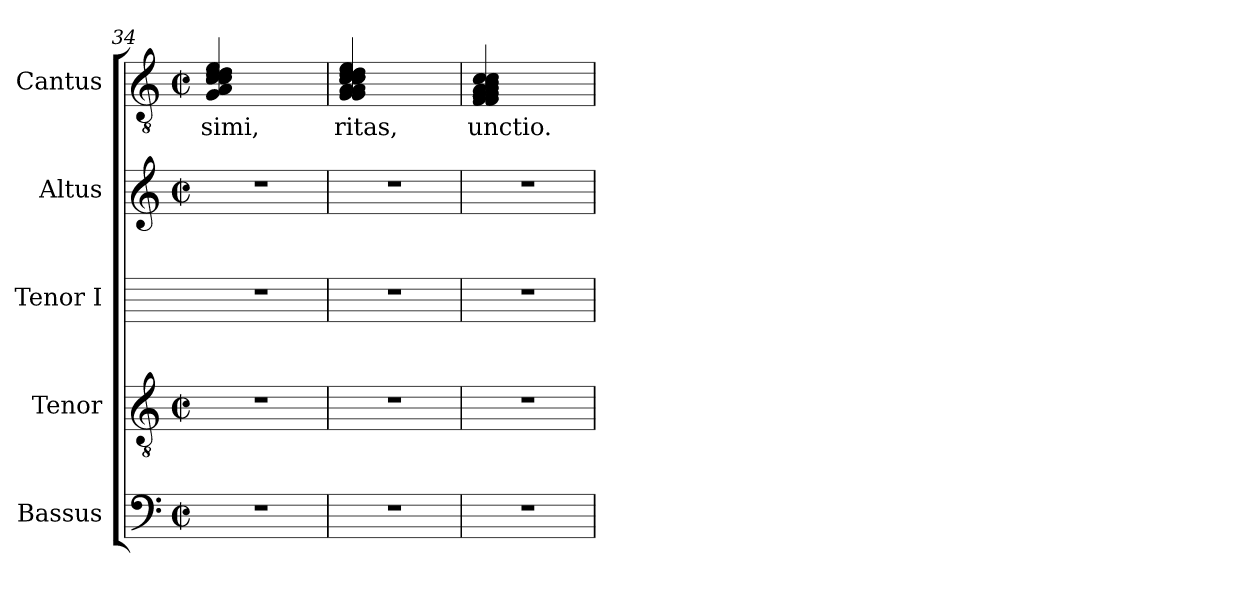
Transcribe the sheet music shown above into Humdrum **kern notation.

**kern	**kern	**kern	**kern	**kern	**text
*part5	*part4	*part3	*part2	*part1	*part1
*staff5	*staff4	*staff3	*staff2	*staff1	*staff1
*I"Bassus	*I"Tenor	*I"Tenor I	*I"Altus	*I"Cantus	*
*I'Bassus	*I'Tenor	*I'Tenor I	*I'Altus	*I'Cantus	*
*clefF4	*clefGv2	*	*clefG2	*clefGv2	*
*M2/2	*M2/2	*	*M2/2	*M2/2	*
*met(c|)	*met(c|)	*	*met(c|)	*met(c|)	*
=34	=34	=34	=34	=34	=34
!	!	!	!	!	!LO:LY:b
1r	1r	1r	1r	(>4c/ 4G/ 4A/ 4c/ 4d/ 4c/ 4d/ 4e/ 4d/	simi,
.	.	.	.	2.ryy	.
=35	=35	=35	=35	=35	=35
!	!	!	!	!	!LO:LY:b
1r	1r	1r	1r	(>(>(>4c/ 4d/ 4e/ 4c/ 4A/ 4G/ 4c/ 4d/ 4G/ 4A/ 4c/	ritas,
.	.	.	.	2.ryy	.
=36	=36	=36	=36	=36	=36
!	!	!	!	!	!LO:LY:b
1r	1r	1r	1r	(>(>4B/ 4c/ 4A/ 4G/ 4F/ 4A/ 4c/ 4G/ 4F/ 4G/	unctio.
.	.	.	.	2.ryy	.
=	=	=	=	=	=
*-	*-	*-	*-	*-	*-
